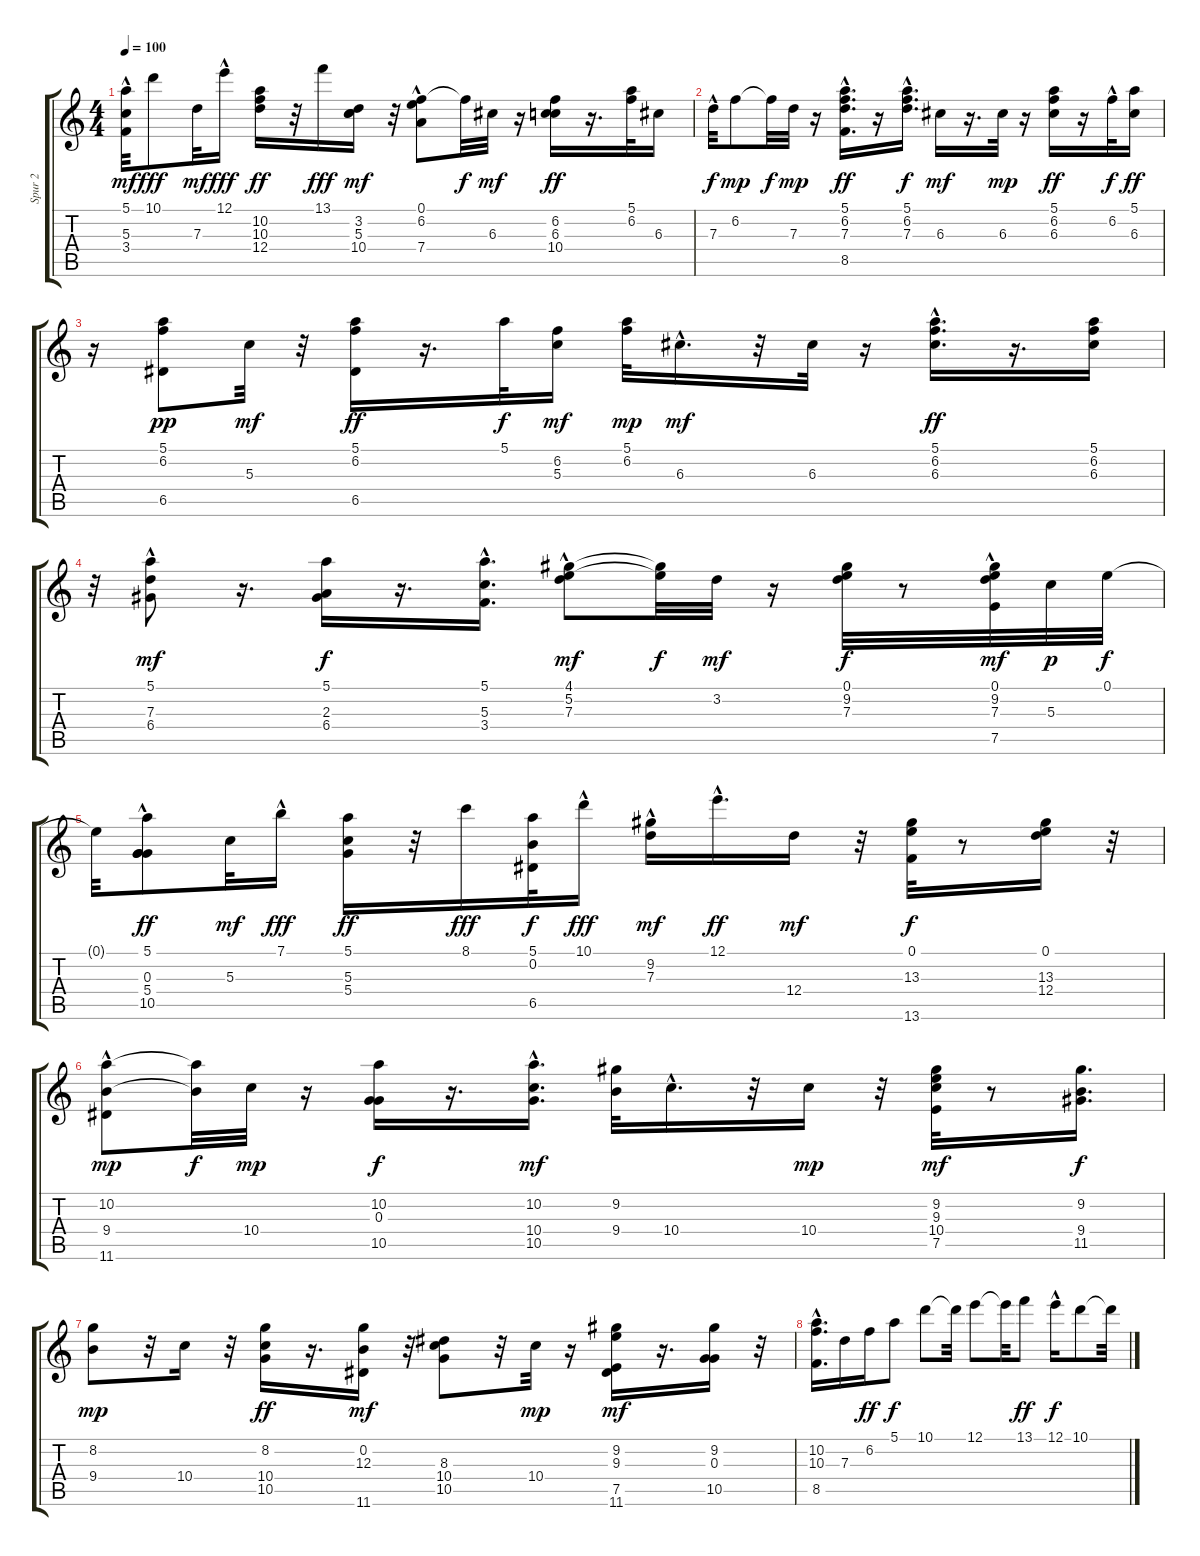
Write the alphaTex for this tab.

\track ("Spur 2" "Spur 2") {instrument acousticguitarnylon}
\staff {score tabs}
\tuning (E4 B3 G3 D3 A2 E2) {hide}
\ts (4 4)
\tempo 100
\clef g2
\ks c
(5.1 5.3{hac} 3.4{hac}).32{dy mf} 10.1.8{dy fff} 7.3.32{dy mf} 12.1{hac}.16{dy fff} (10.2 10.3 12.4).16{dy ff} r.32 13.1.16{dy fff} (3.2 5.3 10.4).16{dy mf} r.32 (0.1 6.2 7.4{hac}).8 6.2{t}.32{dy f} 6.3.32{dy mf} r.16 (6.2 6.3 10.4).16{dy ff} r.16{d} (5.1 6.2).32 6.3.16 |
7.3{hac}.32{dy f} 6.2.8{dy mp} 6.2{t}.32{dy f} 7.3.32{dy mp} r.16 (5.1{hac} 6.2 7.3 8.5).16{d dy ff} r.16 (5.1{hac} 6.2 7.3).16{d dy f} 6.3.16{dy mf} r.16{d} 6.3.32{dy mp} r.16 (5.1 6.2 6.3).16{dy ff} r.16 6.2{hac}.32{dy f} (5.1 6.3).16{dy ff} |
r.16 (5.1 6.2 6.5).8{dy pp} 5.3.32{dy mf} r.32 (5.1 6.2 6.5).16{dy ff} r.16{d} 5.1.32{dy f} (6.2 5.3).16{dy mf} (5.1 6.2).32{dy mp} 6.3{hac}.16{d dy mf} r.32 6.3.32 r.16 (5.1{hac} 6.2{hac} 6.3).16{d dy ff} r.16{d} (5.1 6.2 6.3).16 |
r.32 (5.1{hac} 7.3{hac} 6.4).8{dy mf} r.16{d} (5.1 2.3 6.4).16{dy f} r.16{d} (5.1 5.3{hac} 3.4).16{d} (4.1 5.2 7.3{hac}).8{dy mf} (4.1{t} 5.2{t}).32{dy f} 3.2.32{dy mf} r.16 (0.1 9.2 7.3).32{dy f} r.8 (0.1 9.2{hac} 7.3 7.5).32{dy mf} 5.3.32{dy p} 0.1.32{dy f} |
0.1{t}.32 (5.1 0.3{hac} 5.4 10.5).8{dy ff} 5.3.32{dy mf} 7.1{hac}.16{dy fff} (5.1 5.3 5.4).16{dy ff} r.32 8.1.16{dy fff} (5.1 0.2 6.5).32{dy f} 10.1{hac}.16{dy fff} (9.2 7.3{hac}).16{dy mf} 12.1{hac}.16{d dy ff} 12.4.16{dy mf} r.32 (0.1 13.3 13.6).32{dy f} r.8 (0.1 13.3 12.4).16 r.32 |
(10.2 9.4 11.6{hac}).8{dy mp} (10.2{t} 9.4{t}).32{dy f} 10.4.32{dy mp} r.16 (10.2 0.3 10.5).16{dy f} r.16{d} (10.2{hac} 10.4 10.5).16{d dy mf} (9.2 9.4).32 10.4{hac}.16{d} r.32 10.4.16{dy mp} r.32 (9.2 9.3 10.4 7.5).32{dy mf} r.8 (9.2 9.4 11.5).16{d dy f} |
(8.2 9.4).8{dy mp} r.32 10.4.16 r.32 (8.2 10.4 10.5).16{dy ff} r.16{d} (0.2 12.3 11.6).16{dy mf} r.32 (8.3 10.4 10.5).8 r.32 10.4.32{dy mp} r.16 (9.2 9.3 7.5 11.6).16{dy mf} r.16{d} (9.2 0.3 10.5).16 r.32 |
(10.2 10.3{hac} 8.5{hac}).16{d} 7.3.16 6.2.16{dy ff} 5.1.8{dy f} 10.1.8 10.1{t}.32 12.1.8 12.1{t}.32 13.1.8{dy ff} 12.1{hac}.16{dy f} 10.1.8 10.1{t}.32
